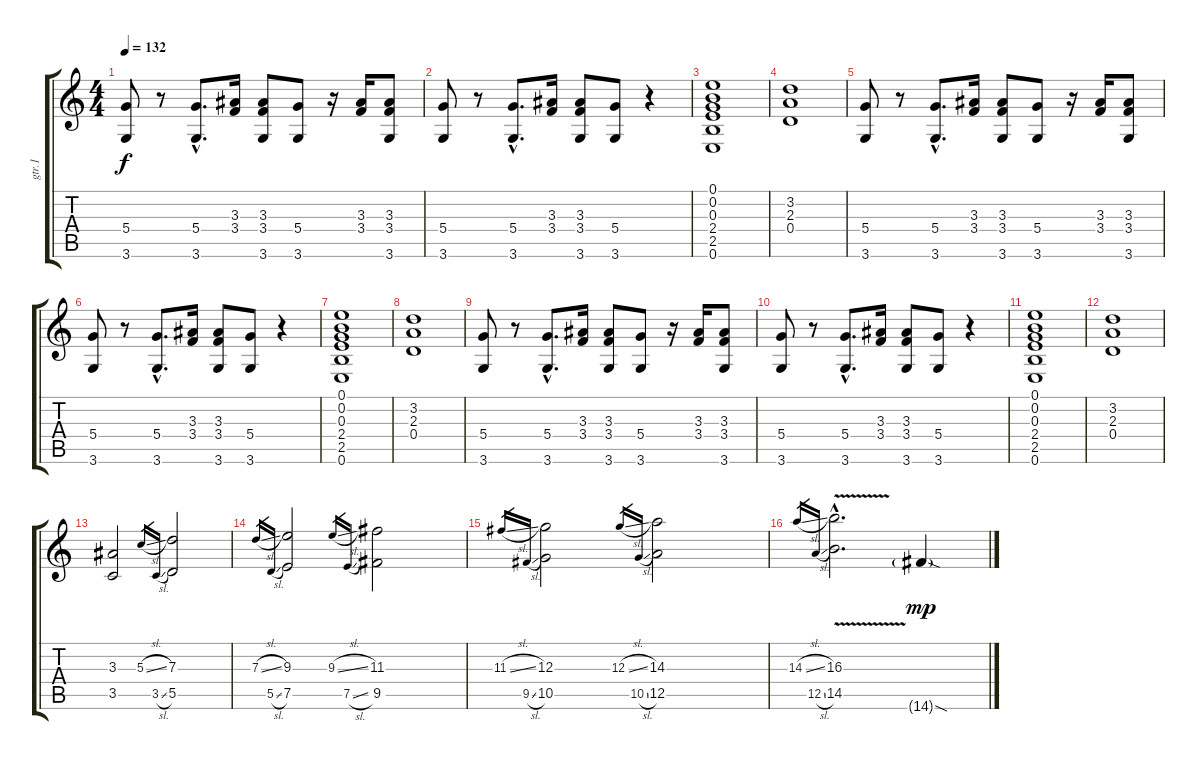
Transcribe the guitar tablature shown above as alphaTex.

\track ("gtr.1" "gtr.1") {instrument overdrivenguitar}
\staff {score tabs}
\tuning (E4 B3 G3 D3 A2 E2) {hide}
\ts (4 4)
\tempo 132
\clef g2
\ks c
(5.4 3.6).8{dy f} r.8 (5.4{hac} 3.6{hac}).8{d} (3.3 3.4).16 (3.3 3.4 3.6).8 (5.4 3.6).8 r.16 (3.3 3.4).16 (3.3 3.4 3.6).8 |
(5.4 3.6).8 r.8 (5.4{hac} 3.6{hac}).8{d} (3.3 3.4).16 (3.3 3.4 3.6).8 (5.4 3.6).8 r.4 |
(0.1 0.2 0.3 2.4 2.5 0.6).1 |
(3.2 2.3 0.4).1 |
(5.4 3.6).8 r.8 (5.4{hac} 3.6{hac}).8{d} (3.3 3.4).16 (3.3 3.4 3.6).8 (5.4 3.6).8 r.16 (3.3 3.4).16 (3.3 3.4 3.6).8 |
(5.4 3.6).8 r.8 (5.4{hac} 3.6{hac}).8{d} (3.3 3.4).16 (3.3 3.4 3.6).8 (5.4 3.6).8 r.4 |
(0.1 0.2 0.3 2.4 2.5 0.6).1 |
(3.2 2.3 0.4).1 |
(5.4 3.6).8 r.8 (5.4{hac} 3.6{hac}).8{d} (3.3 3.4).16 (3.3 3.4 3.6).8 (5.4 3.6).8 r.16 (3.3 3.4).16 (3.3 3.4 3.6).8 |
(5.4 3.6).8 r.8 (5.4{hac} 3.6{hac}).8{d} (3.3 3.4).16 (3.3 3.4 3.6).8 (5.4 3.6).8 r.4 |
(0.1 0.2 0.3 2.4 2.5 0.6).1 |
(3.2 2.3 0.4).1 |
(3.3 3.5).2 5.3{sl}.16{gr} 3.5{sl}.16{gr} (7.3 5.5).2 |
7.3{sl}.16{gr} 5.5{sl}.16{gr} (9.3 7.5).2 9.3{sl}.16{gr} 7.5{sl}.16{gr} (11.3 9.5).2 |
11.3{sl}.16{gr} 9.5{sl}.16{gr} (12.3 10.5).2 12.3{sl}.16{gr} 10.5{sl}.16{gr} (14.3 12.5).2 |
14.3{sl}.16{gr} 12.5{sl}.16{gr} (16.3{hac} 14.5{v hac}).2{d} 14.6{sod g}.4{dy mp}
